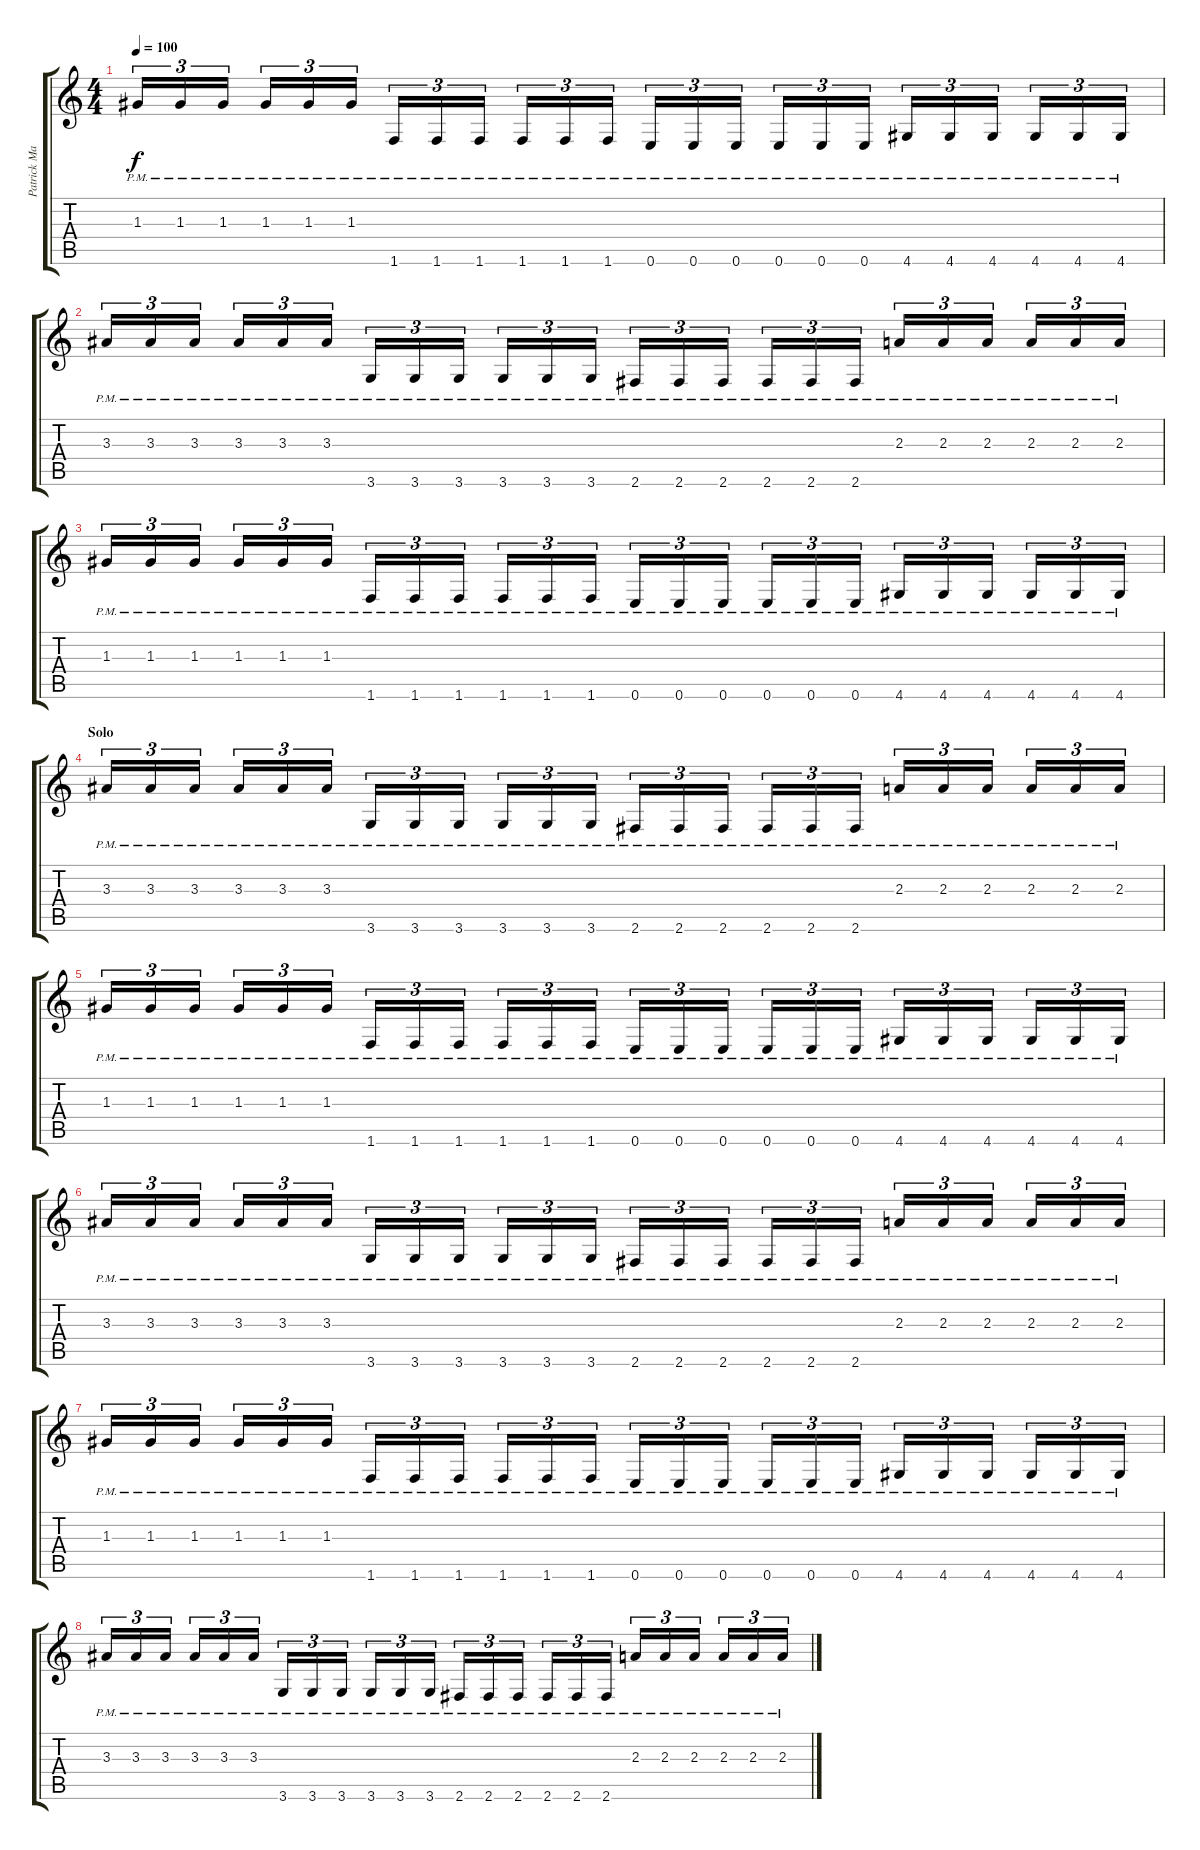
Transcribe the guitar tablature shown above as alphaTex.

\track ("Patrick Mameli" "Patrick Ma") {instrument distortionguitar}
\staff {score tabs}
\tuning (E4 B3 G3 D3 A2 E2) {hide}
\ts (4 4)
\tempo 100
\clef g2
\ks c
1.3{pm}.16{tu (3 2) dy f} 1.3{pm}.16{tu (3 2)} 1.3{pm}.16{tu (3 2)} 1.3{pm}.16{tu (3 2)} 1.3{pm}.16{tu (3 2)} 1.3{pm}.16{tu (3 2)} 1.6{pm}.16{tu (3 2)} 1.6{pm}.16{tu (3 2)} 1.6{pm}.16{tu (3 2)} 1.6{pm}.16{tu (3 2)} 1.6{pm}.16{tu (3 2)} 1.6{pm}.16{tu (3 2)} 0.6{pm}.16{tu (3 2)} 0.6{pm}.16{tu (3 2)} 0.6{pm}.16{tu (3 2)} 0.6{pm}.16{tu (3 2)} 0.6{pm}.16{tu (3 2)} 0.6{pm}.16{tu (3 2)} 4.6{pm}.16{tu (3 2)} 4.6{pm}.16{tu (3 2)} 4.6{pm}.16{tu (3 2)} 4.6{pm}.16{tu (3 2)} 4.6{pm}.16{tu (3 2)} 4.6{pm}.16{tu (3 2)} |
3.3{pm}.16{tu (3 2)} 3.3{pm}.16{tu (3 2)} 3.3{pm}.16{tu (3 2)} 3.3{pm}.16{tu (3 2)} 3.3{pm}.16{tu (3 2)} 3.3{pm}.16{tu (3 2)} 3.6{pm}.16{tu (3 2)} 3.6{pm}.16{tu (3 2)} 3.6{pm}.16{tu (3 2)} 3.6{pm}.16{tu (3 2)} 3.6{pm}.16{tu (3 2)} 3.6{pm}.16{tu (3 2)} 2.6{pm}.16{tu (3 2)} 2.6{pm}.16{tu (3 2)} 2.6{pm}.16{tu (3 2)} 2.6{pm}.16{tu (3 2)} 2.6{pm}.16{tu (3 2)} 2.6{pm}.16{tu (3 2)} 2.3{pm}.16{tu (3 2)} 2.3{pm}.16{tu (3 2)} 2.3{pm}.16{tu (3 2)} 2.3{pm}.16{tu (3 2)} 2.3{pm}.16{tu (3 2)} 2.3{pm}.16{tu (3 2)} |
1.3{pm}.16{tu (3 2)} 1.3{pm}.16{tu (3 2)} 1.3{pm}.16{tu (3 2)} 1.3{pm}.16{tu (3 2)} 1.3{pm}.16{tu (3 2)} 1.3{pm}.16{tu (3 2)} 1.6{pm}.16{tu (3 2)} 1.6{pm}.16{tu (3 2)} 1.6{pm}.16{tu (3 2)} 1.6{pm}.16{tu (3 2)} 1.6{pm}.16{tu (3 2)} 1.6{pm}.16{tu (3 2)} 0.6{pm}.16{tu (3 2)} 0.6{pm}.16{tu (3 2)} 0.6{pm}.16{tu (3 2)} 0.6{pm}.16{tu (3 2)} 0.6{pm}.16{tu (3 2)} 0.6{pm}.16{tu (3 2)} 4.6{pm}.16{tu (3 2)} 4.6{pm}.16{tu (3 2)} 4.6{pm}.16{tu (3 2)} 4.6{pm}.16{tu (3 2)} 4.6{pm}.16{tu (3 2)} 4.6{pm}.16{tu (3 2)} |
\section ("" "Solo")
3.3{pm}.16{tu (3 2)} 3.3{pm}.16{tu (3 2)} 3.3{pm}.16{tu (3 2)} 3.3{pm}.16{tu (3 2)} 3.3{pm}.16{tu (3 2)} 3.3{pm}.16{tu (3 2)} 3.6{pm}.16{tu (3 2)} 3.6{pm}.16{tu (3 2)} 3.6{pm}.16{tu (3 2)} 3.6{pm}.16{tu (3 2)} 3.6{pm}.16{tu (3 2)} 3.6{pm}.16{tu (3 2)} 2.6{pm}.16{tu (3 2)} 2.6{pm}.16{tu (3 2)} 2.6{pm}.16{tu (3 2)} 2.6{pm}.16{tu (3 2)} 2.6{pm}.16{tu (3 2)} 2.6{pm}.16{tu (3 2)} 2.3{pm}.16{tu (3 2)} 2.3{pm}.16{tu (3 2)} 2.3{pm}.16{tu (3 2)} 2.3{pm}.16{tu (3 2)} 2.3{pm}.16{tu (3 2)} 2.3{pm}.16{tu (3 2)} |
1.3{pm}.16{tu (3 2)} 1.3{pm}.16{tu (3 2)} 1.3{pm}.16{tu (3 2)} 1.3{pm}.16{tu (3 2)} 1.3{pm}.16{tu (3 2)} 1.3{pm}.16{tu (3 2)} 1.6{pm}.16{tu (3 2)} 1.6{pm}.16{tu (3 2)} 1.6{pm}.16{tu (3 2)} 1.6{pm}.16{tu (3 2)} 1.6{pm}.16{tu (3 2)} 1.6{pm}.16{tu (3 2)} 0.6{pm}.16{tu (3 2)} 0.6{pm}.16{tu (3 2)} 0.6{pm}.16{tu (3 2)} 0.6{pm}.16{tu (3 2)} 0.6{pm}.16{tu (3 2)} 0.6{pm}.16{tu (3 2)} 4.6{pm}.16{tu (3 2)} 4.6{pm}.16{tu (3 2)} 4.6{pm}.16{tu (3 2)} 4.6{pm}.16{tu (3 2)} 4.6{pm}.16{tu (3 2)} 4.6{pm}.16{tu (3 2)} |
3.3{pm}.16{tu (3 2)} 3.3{pm}.16{tu (3 2)} 3.3{pm}.16{tu (3 2)} 3.3{pm}.16{tu (3 2)} 3.3{pm}.16{tu (3 2)} 3.3{pm}.16{tu (3 2)} 3.6{pm}.16{tu (3 2)} 3.6{pm}.16{tu (3 2)} 3.6{pm}.16{tu (3 2)} 3.6{pm}.16{tu (3 2)} 3.6{pm}.16{tu (3 2)} 3.6{pm}.16{tu (3 2)} 2.6{pm}.16{tu (3 2)} 2.6{pm}.16{tu (3 2)} 2.6{pm}.16{tu (3 2)} 2.6{pm}.16{tu (3 2)} 2.6{pm}.16{tu (3 2)} 2.6{pm}.16{tu (3 2)} 2.3{pm}.16{tu (3 2)} 2.3{pm}.16{tu (3 2)} 2.3{pm}.16{tu (3 2)} 2.3{pm}.16{tu (3 2)} 2.3{pm}.16{tu (3 2)} 2.3{pm}.16{tu (3 2)} |
1.3{pm}.16{tu (3 2)} 1.3{pm}.16{tu (3 2)} 1.3{pm}.16{tu (3 2)} 1.3{pm}.16{tu (3 2)} 1.3{pm}.16{tu (3 2)} 1.3{pm}.16{tu (3 2)} 1.6{pm}.16{tu (3 2)} 1.6{pm}.16{tu (3 2)} 1.6{pm}.16{tu (3 2)} 1.6{pm}.16{tu (3 2)} 1.6{pm}.16{tu (3 2)} 1.6{pm}.16{tu (3 2)} 0.6{pm}.16{tu (3 2)} 0.6{pm}.16{tu (3 2)} 0.6{pm}.16{tu (3 2)} 0.6{pm}.16{tu (3 2)} 0.6{pm}.16{tu (3 2)} 0.6{pm}.16{tu (3 2)} 4.6{pm}.16{tu (3 2)} 4.6{pm}.16{tu (3 2)} 4.6{pm}.16{tu (3 2)} 4.6{pm}.16{tu (3 2)} 4.6{pm}.16{tu (3 2)} 4.6{pm}.16{tu (3 2)} |
3.3{pm}.16{tu (3 2)} 3.3{pm}.16{tu (3 2)} 3.3{pm}.16{tu (3 2)} 3.3{pm}.16{tu (3 2)} 3.3{pm}.16{tu (3 2)} 3.3{pm}.16{tu (3 2)} 3.6{pm}.16{tu (3 2)} 3.6{pm}.16{tu (3 2)} 3.6{pm}.16{tu (3 2)} 3.6{pm}.16{tu (3 2)} 3.6{pm}.16{tu (3 2)} 3.6{pm}.16{tu (3 2)} 2.6{pm}.16{tu (3 2)} 2.6{pm}.16{tu (3 2)} 2.6{pm}.16{tu (3 2)} 2.6{pm}.16{tu (3 2)} 2.6{pm}.16{tu (3 2)} 2.6{pm}.16{tu (3 2)} 2.3{pm}.16{tu (3 2)} 2.3{pm}.16{tu (3 2)} 2.3{pm}.16{tu (3 2)} 2.3{pm}.16{tu (3 2)} 2.3{pm}.16{tu (3 2)} 2.3{pm}.16{tu (3 2)}
